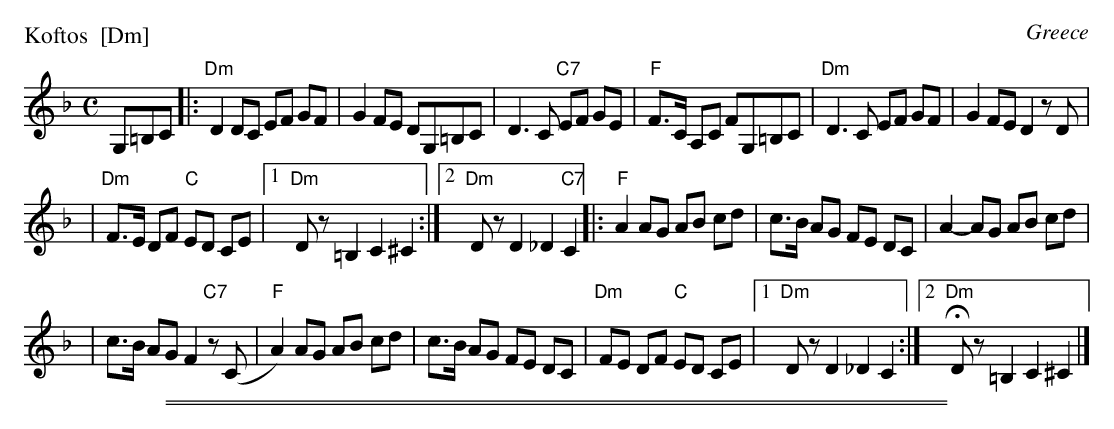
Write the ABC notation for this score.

X:1
P: Koftos  [Dm]
O: Greece
M: C
L: 1/8
K: Dm
G,=B,C \
|: "Dm"D2 DC EF GF \
| G2 FE DG,=B,C \
| D3 C "C7"EF GE \
| "F"F>C A,C FG,=B,C \
| "Dm"D3 C EF GF \
| G2 FE D2 zD |
| "Dm"F>E DF "C"ED CE \
|1 "Dm"Dz =B,2 C2 ^C2 \
:|2 "Dm"Dz D2 _D2 "C7"C2 \
|: "F"A2 AG AB cd \
| c>B AG FE DC \
| A2- AG AB cd |
| c>B AG F2 "C7"z(C \
| "F"A2) AG AB cd \
| c>B AG FE DC \
| "Dm"FE DF "C"ED CE \
|1 "Dm"Dz D2 _D2 C2 \
:|2 "Dm"HDz =B,2 C2 ^C2 |]
